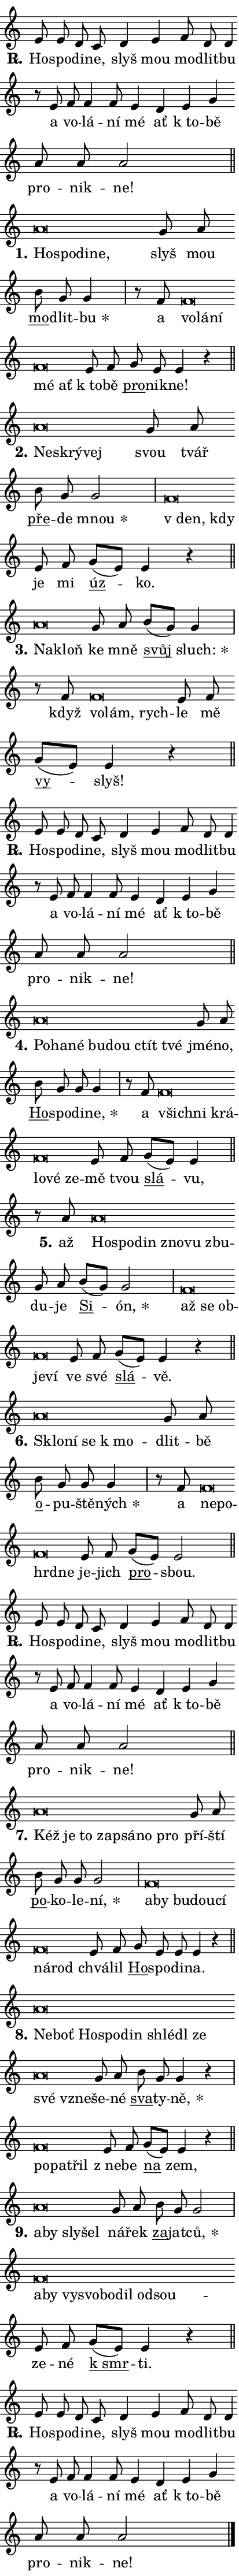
\version "2.24.0"
\header { tagline = "" }
\paper {
  indent = 0\cm
  top-margin = 0\cm
  right-margin = 0.13\cm % to fit lyric hyphens
  bottom-margin = 0\cm
  left-margin = 0\cm
  paper-width = 7\cm
  page-breaking = #ly:one-page-breaking
  system-system-spacing.basic-distance = #11
  score-system-spacing.basic-distance = #11
  ragged-last = ##f
}


%% Author: Thomas Morley
%% https://lists.gnu.org/archive/html/lilypond-user/2020-05/msg00002.html
#(define (line-position grob)
"Returns position of @var[grob} in current system:
   @code{'start}, if at first time-step
   @code{'end}, if at last time-step
   @code{'middle} otherwise
"
  (let* ((col (ly:item-get-column grob))
         (ln (ly:grob-object col 'left-neighbor))
         (rn (ly:grob-object col 'right-neighbor))
         (col-to-check-left (if (ly:grob? ln) ln col))
         (col-to-check-right (if (ly:grob? rn) rn col))
         (break-dir-left
           (and
             (ly:grob-property col-to-check-left 'non-musical #f)
             (ly:item-break-dir col-to-check-left)))
         (break-dir-right
           (and
             (ly:grob-property col-to-check-right 'non-musical #f)
             (ly:item-break-dir col-to-check-right))))
        (cond ((eqv? 1 break-dir-left) 'start)
              ((eqv? -1 break-dir-right) 'end)
              (else 'middle))))

#(define (tranparent-at-line-position vctor)
  (lambda (grob)
  "Relying on @code{line-position} select the relevant enry from @var{vctor}.
Used to determine transparency,"
    (case (line-position grob)
      ((end) (not (vector-ref vctor 0)))
      ((middle) (not (vector-ref vctor 1)))
      ((start) (not (vector-ref vctor 2))))))

noteHeadBreakVisibility =
#(define-music-function (break-visibility)(vector?)
"Makes @code{NoteHead}s transparent relying on @var{break-visibility}"
#{
  \override NoteHead.transparent =
    #(tranparent-at-line-position break-visibility)
#})

#(define delete-ledgers-for-transparent-note-heads
  (lambda (grob)
    "Reads whether a @code{NoteHead} is transparent.
If so this @code{NoteHead} is removed from @code{'note-heads} from
@var{grob}, which is supposed to be @code{LedgerLineSpanner}.
As a result ledgers are not printed for this @code{NoteHead}"
    (let* ((nhds-array (ly:grob-object grob 'note-heads))
           (nhds-list
             (if (ly:grob-array? nhds-array)
                 (ly:grob-array->list nhds-array)
                 '()))
           ;; Relies on the transparent-property being done before
           ;; Staff.LedgerLineSpanner.after-line-breaking is executed.
           ;; This is fragile ...
           (to-keep
             (remove
               (lambda (nhd)
                 (ly:grob-property nhd 'transparent #f))
               nhds-list)))
      ;; TODO find a better method to iterate over grob-arrays, similiar
      ;; to filter/remove etc for lists
      ;; For now rebuilt from scratch
      (set! (ly:grob-object grob 'note-heads)  '())
      (for-each
        (lambda (nhd)
          (ly:pointer-group-interface::add-grob grob 'note-heads nhd))
        to-keep))))

squashNotes = {
  \override NoteHead.X-extent = #'(-0.2 . 0.2)
  \override NoteHead.Y-extent = #'(-0.75 . 0)
  \override NoteHead.stencil =
    #(lambda (grob)
       (let ((pos (ly:grob-property grob 'staff-position)))
         (begin
           (if (< pos -7) (display "ERROR: Lower brevis then expected\n") (display "OK: Expected brevis position\n"))
           (if (<= pos -6) ly:text-interface::print ly:note-head::print))))
}
unSquashNotes = {
  \revert NoteHead.X-extent
  \revert NoteHead.Y-extent
  \revert NoteHead.stencil
}

hideNotes = \noteHeadBreakVisibility #begin-of-line-visible
unHideNotes = \noteHeadBreakVisibility #all-visible

% work-around for resetting accidentals
% https://lilypond.org/doc/v2.23/Documentation/notation/displaying-rhythms#unmetered-music
cadenzaMeasure = {
  \cadenzaOff
  \partial 1024 s1024
  \cadenzaOn
}

#(define-markup-command (accent layout props text) (markup?)
  "Underline accented syllable"
  (interpret-markup layout props
    #{\markup \override #'(offset . 4.3) \underline { #text }#}))

responsum = \markup \concat {
  "R" \hspace #-1.05 \path #0.1 #'((moveto 0 0.07) (lineto 0.9 0.8)) \hspace #0.05 "."
}

spaceSize = #0.6828661417322834 % exact space size for TeX Gyre Schola

\layout {
  \context {
    \Staff
    \remove "Time_signature_engraver"
    \override LedgerLineSpanner.after-line-breaking = #delete-ledgers-for-transparent-note-heads
  }
  \context {
    \Lyrics {
      \override LyricSpace.minimum-distance = \spaceSize
      \override LyricText.font-name = #"TeX Gyre Schola"
      \override LyricText.font-size = 1
      \override StanzaNumber.font-name = #"TeX Gyre Schola Bold"
      \override StanzaNumber.font-size = 1
    }
  }
  \context {
    \Score 
    \override NoteHead.text =
      #(lambda (grob) 
        (let ((pos (ly:grob-property grob 'staff-position)))
          #{\markup {
            \combine
              \halign #-0.55 \raise #(if (= pos -6) 0 0.5) \override #'(thickness . 2) \draw-line #'(3.2 . 0)
              \musicglyph "noteheads.sM1"
          }#}))
  }
}

% magnetic-lyrics.ily
%
%   written by
%     Jean Abou Samra <jean@abou-samra.fr>
%     Werner Lemberg <wl@gnu.org>
%
%   adapted by
%     Jiri Hon <jiri.hon@gmail.com>
%
% Version 2022-Apr-15

% https://www.mail-archive.com/lilypond-user@gnu.org/msg149350.html

#(define (Left_hyphen_pointer_engraver context)
   "Collect syllable-hyphen-syllable occurrences in lyrics and store
them in properties.  This engraver only looks to the left.  For
example, if the lyrics input is @code{foo -- bar}, it does the
following.

@itemize @bullet
@item
Set the @code{text} property of the @code{LyricHyphen} grob between
@q{foo} and @q{bar} to @code{foo}.

@item
Set the @code{left-hyphen} property of the @code{LyricText} grob with
text @q{foo} to the @code{LyricHyphen} grob between @q{foo} and
@q{bar}.
@end itemize

Use this auxiliary engraver in combination with the
@code{lyric-@/text::@/apply-@/magnetic-@/offset!} hook."
   (let ((hyphen #f)
         (text #f))
     (make-engraver
      (acknowledgers
       ((lyric-syllable-interface engraver grob source-engraver)
        (set! text grob)))
      (end-acknowledgers
       ((lyric-hyphen-interface engraver grob source-engraver)
        ;(when (not (grob::has-interface grob 'lyric-space-interface))
          (set! hyphen grob)));)
      ((stop-translation-timestep engraver)
       (when (and text hyphen)
         (ly:grob-set-object! text 'left-hyphen hyphen))
       (set! text #f)
       (set! hyphen #f)))))

#(define (lyric-text::apply-magnetic-offset! grob)
   "If the space between two syllables is less than the value in
property @code{LyricText@/.details@/.squash-threshold}, move the right
syllable to the left so that it gets concatenated with the left
syllable.

Use this function as a hook for
@code{LyricText@/.after-@/line-@/breaking} if the
@code{Left_@/hyphen_@/pointer_@/engraver} is active."
   (let ((hyphen (ly:grob-object grob 'left-hyphen #f)))
     (when hyphen
       (let ((left-text (ly:spanner-bound hyphen LEFT)))
         (when (grob::has-interface left-text 'lyric-syllable-interface)
           (let* ((common (ly:grob-common-refpoint grob left-text X))
                  (this-x-ext (ly:grob-extent grob common X))
                  (left-x-ext
                   (begin
                     ;; Trigger magnetism for left-text.
                     (ly:grob-property left-text 'after-line-breaking)
                     (ly:grob-extent left-text common X)))
                  ;; `delta` is the gap width between two syllables.
                  (delta (- (interval-start this-x-ext)
                            (interval-end left-x-ext)))
                  (details (ly:grob-property grob 'details))
                  (threshold (assoc-get 'squash-threshold details 0.2)))
             (when (< delta threshold)
               (let* (;; We have to manipulate the input text so that
                      ;; ligatures crossing syllable boundaries are not
                      ;; disabled.  For languages based on the Latin
                      ;; script this is essentially a beautification.
                      ;; However, for non-Western scripts it can be a
                      ;; necessity.
                      (lt (ly:grob-property left-text 'text))
                      (rt (ly:grob-property grob 'text))
                      (is-space (grob::has-interface hyphen 'lyric-space-interface))
                      (space (if is-space " " ""))
                      (extra-delta (if is-space spaceSize 0))
                      ;; Append new syllable.
                      (ltrt-space (if (and (string? lt) (string? rt))
                                (string-append lt space rt)
                                (make-concat-markup (list lt space rt))))
                      ;; Right-align `ltrt` to the right side.
                      (ltrt-space-markup (grob-interpret-markup
                               grob
                               (make-translate-markup
                                (cons (interval-length this-x-ext) 0)
                                (make-right-align-markup ltrt-space)))))
                 (begin
                   ;; Don't print `left-text`.
                   (ly:grob-set-property! left-text 'stencil #f)
                   ;; Set text and stencil (which holds all collected
                   ;; syllables so far) and shift it to the left.
                   (ly:grob-set-property! grob 'text ltrt-space)
                   (ly:grob-set-property! grob 'stencil ltrt-space-markup)
                   (ly:grob-translate-axis! grob (- (- delta extra-delta)) X))))))))))


#(define (lyric-hyphen::displace-bounds-first grob)
   ;; Make very sure this callback isn't triggered too early.
   (let ((left (ly:spanner-bound grob LEFT))
         (right (ly:spanner-bound grob RIGHT)))
     (ly:grob-property left 'after-line-breaking)
     (ly:grob-property right 'after-line-breaking)
     (ly:lyric-hyphen::print grob)))

squashThreshold = #0.4

\layout {
  \context {
    \Lyrics
    \consists #Left_hyphen_pointer_engraver
    \override LyricText.after-line-breaking =
      #lyric-text::apply-magnetic-offset!
    \override LyricHyphen.stencil = #lyric-hyphen::displace-bounds-first
    \override LyricText.details.squash-threshold = \squashThreshold
    \override LyricHyphen.minimum-distance = 0
    \override LyricHyphen.minimum-length = \squashThreshold
  }
}

squashText = \override LyricText.details.squash-threshold = 9999
unSquashText = \override LyricText.details.squash-threshold = \squashThreshold

leftText = \override LyricText.self-alignment-X = #LEFT
unLeftText = \revert LyricText.self-alignment-X

starOffset = #(lambda (grob) 
                (let ((x_offset (ly:self-alignment-interface::aligned-on-x-parent grob)))
                  (if (= x_offset 0) 0 (+ x_offset 1.2))))

star = #(define-music-function (syllable)(string?)
"Append star separator at the end of a syllable"
#{
  \once \override LyricText.X-offset = #starOffset
  \lyricmode { \markup {
    #syllable
    \override #'((font-name . "TeX Gyre Schola Bold")) \hspace #0.2 \lower #0.65 \larger "*"
  } }
#})

starAccent = #(define-music-function (syllable)(string?)
"Append star separator at the end of a syllable and make accent"
#{
  \once \override LyricText.X-offset = #starOffset
  \lyricmode { \markup {
    \accent #syllable
    \override #'((font-name . "TeX Gyre Schola Bold")) \hspace #0.2 \lower #0.65 \larger "*"
  } }
#})

breath = #(define-music-function (syllable)(string?)
"Append breathing indicator at the end of a syllable"
#{
  \lyricmode { \markup { #syllable "+" } }
#})

optionalBreath = #(define-music-function (syllable)(string?)
"Append optional breathing indicator at the end of a syllable"
#{
  \lyricmode { \markup { #syllable "(+)" } }
#})


\score {
    <<
        \new Voice = "melody" { \cadenzaOn \key c \major \relative { e'8 e d c d4 e f8 d d4 \bar "" r8 e f f4 f8 \bar "" e4 d \bar "" e g \bar "" a8 a a2 \cadenzaMeasure \bar "||" \break } }
        \new Lyrics \lyricsto "melody" { \lyricmode { \set stanza = \responsum
Ho -- spo -- di -- ne, slyš mou mo -- dlit -- bu a vo -- lá -- ní mé ať "k to" -- bě pro -- nik -- ne! } }
    >>
    \layout {}
}

\score {
    <<
        \new Voice = "melody" { \cadenzaOn \key c \major \relative { \squashNotes a'\breve*1/16 \hideNotes \breve*1/16 \bar "" \breve*1/16 \breve*1/16 \bar "" \unHideNotes \unSquashNotes g8 a \bar "" b g g4 \cadenzaMeasure \bar "|" r8 f \squashNotes f\breve*1/16 \hideNotes \breve*1/16 \bar "" \breve*1/16 \bar "" \breve*1/16 \breve*1/16 \bar "" \unHideNotes \unSquashNotes e8 f \bar "" g e e4 r \cadenzaMeasure \bar "||" \break } }
        \new Lyrics \lyricsto "melody" { \lyricmode { \set stanza = "1."
\leftText Ho -- \squashText spo -- di -- ne, \unLeftText \unSquashText slyš mou \markup \accent mo -- dlit -- \star bu a \leftText vo -- \squashText lá -- ní mé ať \unLeftText \unSquashText "k to" -- bě \markup \accent pro -- nik -- ne! } }
    >>
    \layout {}
}

\score {
    <<
        \new Voice = "melody" { \cadenzaOn \key c \major \relative { \squashNotes a'\breve*1/16 \hideNotes \breve*1/16 \breve*1/16 \bar "" \unHideNotes \unSquashNotes g8 a \bar "" b g g2 \cadenzaMeasure \bar "|" \squashNotes f\breve*1/16 \hideNotes \breve*1/16 \bar "" \unHideNotes \unSquashNotes e8 f \bar "" g[( e)] e4 r \cadenzaMeasure \bar "||" \break } }
        \new Lyrics \lyricsto "melody" { \lyricmode { \set stanza = "2."
\leftText Ne -- \squashText skrý -- vej \unLeftText \unSquashText svou tvář \markup \accent pře -- de \star mnou \leftText "v den," \squashText kdy \unLeftText \unSquashText je mi \markup \accent úz -- ko. } }
    >>
    \layout {}
}

\score {
    <<
        \new Voice = "melody" { \cadenzaOn \key c \major \relative { \squashNotes a'\breve*1/16 \hideNotes \breve*1/16 \bar "" \unHideNotes \unSquashNotes g8 a \bar "" b[( g)] g4 \cadenzaMeasure \bar "|" r8 f \squashNotes f\breve*1/16 \hideNotes \breve*1/16 \breve*1/16 \bar "" \unHideNotes \unSquashNotes e8 f \bar "" g[( e)] e4 r \cadenzaMeasure \bar "||" \break } }
        \new Lyrics \lyricsto "melody" { \lyricmode { \set stanza = "3."
\leftText Na -- \squashText kloň \unLeftText \unSquashText ke mně \markup \accent svůj \star sluch: když \leftText vo -- \squashText lám, rych -- \unLeftText \unSquashText le mě \markup \accent vy -- slyš! } }
    >>
    \layout {}
}

\score {
    <<
        \new Voice = "melody" { \cadenzaOn \key c \major \relative { e'8 e d c d4 e f8 d d4 \bar "" r8 e f f4 f8 \bar "" e4 d \bar "" e g \bar "" a8 a a2 \cadenzaMeasure \bar "||" \break } }
        \new Lyrics \lyricsto "melody" { \lyricmode { \set stanza = \responsum
Ho -- spo -- di -- ne, slyš mou mo -- dlit -- bu a vo -- lá -- ní mé ať "k to" -- bě pro -- nik -- ne! } }
    >>
    \layout {}
}

\score {
    <<
        \new Voice = "melody" { \cadenzaOn \key c \major \relative { \squashNotes a'\breve*1/16 \hideNotes \breve*1/16 \bar "" \breve*1/16 \bar "" \breve*1/16 \bar "" \breve*1/16 \bar "" \breve*1/16 \breve*1/16 \bar "" \unHideNotes \unSquashNotes g8 a \bar "" b g g g4 \cadenzaMeasure \bar "|" r8 f \squashNotes f\breve*1/16 \hideNotes \breve*1/16 \bar "" \breve*1/16 \bar "" \breve*1/16 \bar "" \breve*1/16 \breve*1/16 \bar "" \unHideNotes \unSquashNotes e8 f \bar "" g[( e)] e4 \cadenzaMeasure \bar "||" \break } }
        \new Lyrics \lyricsto "melody" { \lyricmode { \set stanza = "4."
\leftText Po -- \squashText ha -- né bu -- dou ctít tvé \unLeftText \unSquashText jmé -- no, \markup \accent Ho -- spo -- di -- \star ne, a \leftText všich -- \squashText ni krá -- lo -- vé ze -- \unLeftText \unSquashText mě tvou \markup \accent slá -- vu, } }
    >>
    \layout {}
}

\score {
    <<
        \new Voice = "melody" { \cadenzaOn \key c \major \relative { r8 a' \squashNotes a\breve*1/16 \hideNotes \breve*1/16 \bar "" \breve*1/16 \bar "" \breve*1/16 \bar "" \breve*1/16 \breve*1/16 \bar "" \unHideNotes \unSquashNotes g8 a \bar "" b[( g)] g2 \cadenzaMeasure \bar "|" \squashNotes f\breve*1/16 \hideNotes \breve*1/16 \bar "" \breve*1/16 \bar "" \breve*1/16 \breve*1/16 \bar "" \unHideNotes \unSquashNotes e8 f \bar "" g[( e)] e4 r \cadenzaMeasure \bar "||" \break } }
        \new Lyrics \lyricsto "melody" { \lyricmode { \set stanza = "5."
až \leftText Ho -- \squashText spo -- din zno -- vu zbu -- \unLeftText \unSquashText du -- je \markup \accent Si -- \star ón, \leftText až \squashText se ob -- je -- ví \unLeftText \unSquashText ve své \markup \accent slá -- vě. } }
    >>
    \layout {}
}

\score {
    <<
        \new Voice = "melody" { \cadenzaOn \key c \major \relative { \squashNotes a'\breve*1/16 \hideNotes \breve*1/16 \bar "" \breve*1/16 \breve*1/16 \bar "" \unHideNotes \unSquashNotes g8 a \bar "" b g g g4 \cadenzaMeasure \bar "|" r8 f \squashNotes f\breve*1/16 \hideNotes \breve*1/16 \bar "" \breve*1/16 \breve*1/16 \bar "" \unHideNotes \unSquashNotes e8 f \bar "" g[( e)] e2 \cadenzaMeasure \bar "||" \break } }
        \new Lyrics \lyricsto "melody" { \lyricmode { \set stanza = "6."
\leftText Sklo -- \squashText ní se "k mo" -- \unLeftText \unSquashText dlit -- bě \markup \accent o -- pu -- ště -- \star ných a \leftText ne -- \squashText po -- hrd -- ne \unLeftText \unSquashText je -- jich \markup \accent pro -- sbou. } }
    >>
    \layout {}
}

\score {
    <<
        \new Voice = "melody" { \cadenzaOn \key c \major \relative { e'8 e d c d4 e f8 d d4 \bar "" r8 e f f4 f8 \bar "" e4 d \bar "" e g \bar "" a8 a a2 \cadenzaMeasure \bar "||" \break } }
        \new Lyrics \lyricsto "melody" { \lyricmode { \set stanza = \responsum
Ho -- spo -- di -- ne, slyš mou mo -- dlit -- bu a vo -- lá -- ní mé ať "k to" -- bě pro -- nik -- ne! } }
    >>
    \layout {}
}

\score {
    <<
        \new Voice = "melody" { \cadenzaOn \key c \major \relative { \squashNotes a'\breve*1/16 \hideNotes \breve*1/16 \bar "" \breve*1/16 \bar "" \breve*1/16 \bar "" \breve*1/16 \bar "" \breve*1/16 \breve*1/16 \bar "" \unHideNotes \unSquashNotes g8 a \bar "" b g g g2 \cadenzaMeasure \bar "|" \squashNotes f\breve*1/16 \hideNotes \breve*1/16 \bar "" \breve*1/16 \bar "" \breve*1/16 \bar "" \breve*1/16 \bar "" \breve*1/16 \breve*1/16 \bar "" \unHideNotes \unSquashNotes e8 f \bar "" g e e e4 r \cadenzaMeasure \bar "||" \break } }
        \new Lyrics \lyricsto "melody" { \lyricmode { \set stanza = "7."
\leftText Kéž \squashText je to za -- psá -- no pro \unLeftText \unSquashText pří -- ští \markup \accent po -- ko -- le -- \star ní, \leftText a -- \squashText by bu -- dou -- cí ná -- rod \unLeftText \unSquashText chvá -- lil \markup \accent Ho -- spo -- di -- na. } }
    >>
    \layout {}
}

\score {
    <<
        \new Voice = "melody" { \cadenzaOn \key c \major \relative { \squashNotes a'\breve*1/16 \hideNotes \breve*1/16 \bar "" \breve*1/16 \bar "" \breve*1/16 \bar "" \breve*1/16 \bar "" \breve*1/16 \bar "" \breve*1/16 \bar "" \breve*1/16 \bar "" \breve*1/16 \breve*1/16 \bar "" \unHideNotes \unSquashNotes g8 a \bar "" b g g4 r \cadenzaMeasure \bar "|" \squashNotes f\breve*1/16 \hideNotes \breve*1/16 \breve*1/16 \bar "" \unHideNotes \unSquashNotes e8 f \bar "" g[( e)] e4 r \cadenzaMeasure \bar "||" \break } }
        \new Lyrics \lyricsto "melody" { \lyricmode { \set stanza = "8."
\leftText Ne -- \squashText boť Ho -- spo -- din shlé -- dl ze své vzne -- \unLeftText \unSquashText še -- né \markup \accent sva -- ty -- \star ně, \leftText po -- \squashText pa -- třil \unLeftText \unSquashText "z ne" -- be \markup \accent na zem, } }
    >>
    \layout {}
}

\score {
    <<
        \new Voice = "melody" { \cadenzaOn \key c \major \relative { \squashNotes a'\breve*1/16 \hideNotes \breve*1/16 \bar "" \breve*1/16 \breve*1/16 \bar "" \unHideNotes \unSquashNotes g8 a \bar "" b g g2 \cadenzaMeasure \bar "|" \squashNotes f\breve*1/16 \hideNotes \breve*1/16 \bar "" \breve*1/16 \bar "" \breve*1/16 \bar "" \breve*1/16 \bar "" \breve*1/16 \bar "" \breve*1/16 \breve*1/16 \bar "" \unHideNotes \unSquashNotes e8 f \bar "" g[( e)] e4 r \cadenzaMeasure \bar "||" \break } }
        \new Lyrics \lyricsto "melody" { \lyricmode { \set stanza = "9."
\leftText a -- \squashText by sly -- šel \unLeftText \unSquashText ná -- řek \markup \accent za -- jat -- \star ců, \leftText a -- \squashText by vy -- svo -- bo -- dil od -- sou -- \unLeftText \unSquashText ze -- né \markup \accent "k smr" -- ti. } }
    >>
    \layout {}
}

\score {
    <<
        \new Voice = "melody" { \cadenzaOn \key c \major \relative { e'8 e d c d4 e f8 d d4 \bar "" r8 e f f4 f8 \bar "" e4 d \bar "" e g \bar "" a8 a a2 \cadenzaMeasure \bar "||" \break } \bar "|." }
        \new Lyrics \lyricsto "melody" { \lyricmode { \set stanza = \responsum
Ho -- spo -- di -- ne, slyš mou mo -- dlit -- bu a vo -- lá -- ní mé ať "k to" -- bě pro -- nik -- ne! } }
    >>
    \layout {}
}
